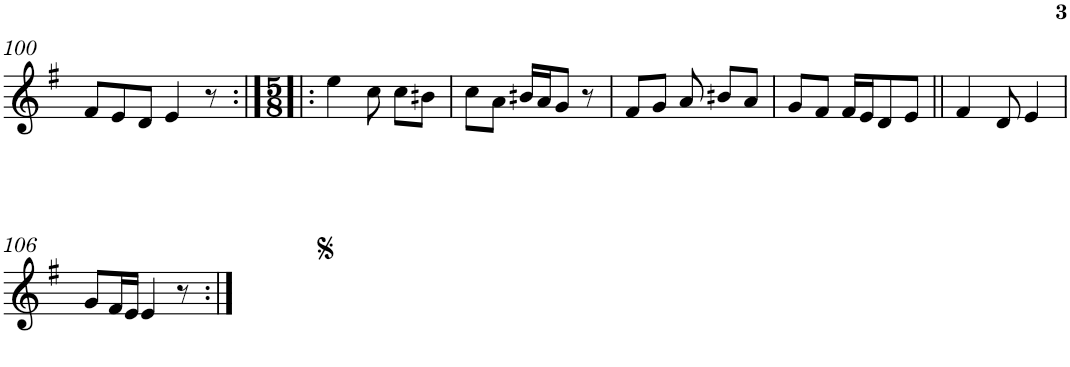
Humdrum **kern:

**kern
*part1
*staff1
*I"Piano
*I'Pno.
!!LO:PB:g=z
*clefG2
*k[f#]
*M6/8
=100
8f#/L
8e/
8d/J
4e/
8r
=101:|!|:
*M5/8
4ee\
8cc\
8cc\L
8bn\J
=102
8cc\L
8a\J
16bn/LL
16a/J
8g/J
8r
=103
8f#/L
8g/J
8a/
8bn/L
8a/J
=104
8g/L
8f#/J
16f#/LL
16e/J
8d/
8e/J
=105||
4f#/
8d/
4e/
!!LO:LB:g=z
=106
8g/L
16f#/L
16e/JJ
4e/
8r
=:|!
*-
